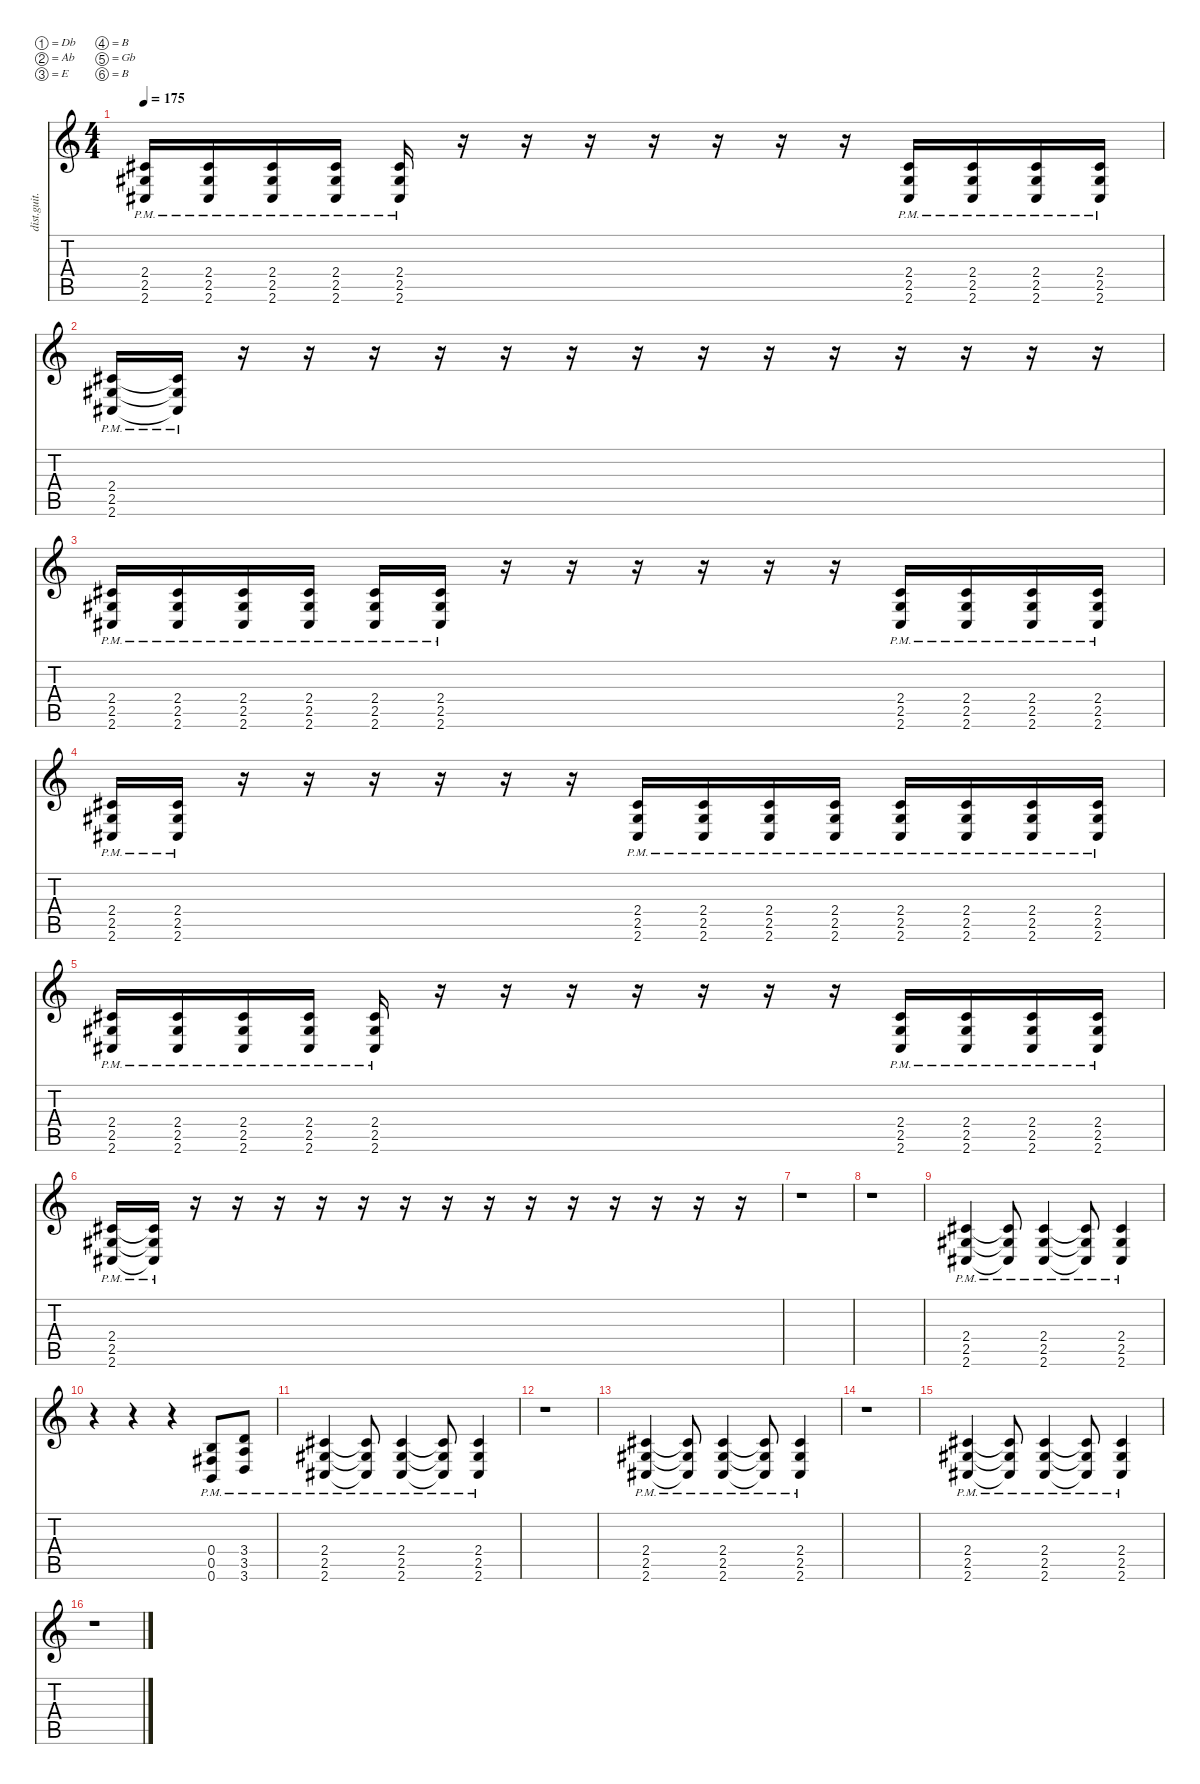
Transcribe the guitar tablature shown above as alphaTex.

\defaultSystemsLayout 4
\hideDynamics
\bracketExtendMode nobrackets
\otherSystemsTrackNameOrientation horizontal
\track ("riff" "dist.guit.") {instrument distortionguitar}
\staff {score tabs}
\tuning (Db4 Ab3 E3 B2 Gb2 B1)
\ts (4 4)
\tempo 175
\clef g2
\ks c
(2.6{pm acc #} 2.5{pm acc #} 2.4{pm acc #}).16{dy mf beam Up} (2.6{pm acc #} 2.5{pm acc #} 2.4{pm acc #}).16{beam Up} (2.6{pm acc #} 2.5{pm acc #} 2.4{pm acc #}).16{beam Up} (2.6{pm acc #} 2.4{pm acc #} 2.5{pm acc #}).16{beam Up} (2.6{pm acc #} 2.5{pm acc #} 2.4{pm acc #}).16{beam Up} r.16{beam Up} r.16{beam Up} r.16{beam Up} r.16{beam Up} r.16{beam Up} r.16{beam Up} r.16{beam Up} (2.6{pm acc #} 2.4{pm acc #} 2.5{pm acc #}).16{beam Up} (2.6{pm acc #} 2.5{pm acc #} 2.4{pm acc #}).16{beam Up} (2.6{pm acc #} 2.4{pm acc #} 2.5{pm acc #}).16{beam Up} (2.6{pm acc #} 2.5{pm acc #} 2.4{pm acc #}).16{beam Up} |
(2.6{pm acc #} 2.5{pm acc #} 2.4{pm acc #}).16{beam Up} (2.6{pm t acc #} 2.5{pm t acc #} 2.4{pm t acc #}).16{beam Up} r.16{beam Up} r.16{beam Up} r.16{beam Up} r.16{beam Up} r.16{beam Up} r.16{beam Up} r.16{beam Up} r.16{beam Up} r.16{beam Up} r.16{beam Up} r.16{beam Up} r.16{beam Up} r.16{beam Up} r.16{beam Up} |
(2.6{pm acc #} 2.5{pm acc #} 2.4{pm acc #}).16{beam Up} (2.6{pm acc #} 2.4{pm acc #} 2.5{pm acc #}).16{beam Up} (2.6{pm acc #} 2.5{pm acc #} 2.4{pm acc #}).16{beam Up} (2.6{pm acc #} 2.4{pm acc #} 2.5{pm acc #}).16{beam Up} (2.6{pm acc #} 2.5{pm acc #} 2.4{pm acc #}).16{beam Up} (2.6{pm acc #} 2.4{pm acc #} 2.5{pm acc #}).16{beam Up} r.16{beam Up} r.16{beam Up} r.16{beam Up} r.16{beam Up} r.16{beam Up} r.16{beam Up} (2.6{pm acc #} 2.4{pm acc #} 2.5{pm acc #}).16{beam Up} (2.6{pm acc #} 2.5{pm acc #} 2.4{pm acc #}).16{beam Up} (2.6{pm acc #} 2.4{pm acc #} 2.5{pm acc #}).16{beam Up} (2.6{pm acc #} 2.5{pm acc #} 2.4{pm acc #}).16{beam Up} |
(2.6{pm acc #} 2.4{pm acc #} 2.5{pm acc #}).16{beam Up} (2.6{pm acc #} 2.5{pm acc #} 2.4{pm acc #}).16{beam Up} r.16{beam Up} r.16{beam Up} r.16{beam Up} r.16{beam Up} r.16{beam Up} r.16{beam Up} (2.6{pm acc #} 2.5{pm acc #} 2.4{pm acc #}).16{beam Up} (2.6{pm acc #} 2.5{pm acc #} 2.4{pm acc #}).16{beam Up} (2.6{pm acc #} 2.5{pm acc #} 2.4{pm acc #}).16{beam Up} (2.6{pm acc #} 2.5{pm acc #} 2.4{pm acc #}).16{beam Up} (2.6{pm acc #} 2.5{pm acc #} 2.4{pm acc #}).16{beam Up} (2.6{pm acc #} 2.5{pm acc #} 2.4{pm acc #}).16{beam Up} (2.6{pm acc #} 2.5{pm acc #} 2.4{pm acc #}).16{beam Up} (2.6{pm acc #} 2.5{pm acc #} 2.4{pm acc #}).16{beam Up} |
(2.6{pm acc #} 2.5{pm acc #} 2.4{pm acc #}).16{beam Up} (2.6{pm acc #} 2.5{pm acc #} 2.4{pm acc #}).16{beam Up} (2.6{pm acc #} 2.5{pm acc #} 2.4{pm acc #}).16{beam Up} (2.6{pm acc #} 2.4{pm acc #} 2.5{pm acc #}).16{beam Up} (2.6{pm acc #} 2.5{pm acc #} 2.4{pm acc #}).16{beam Up} r.16{beam Up} r.16{beam Up} r.16{beam Up} r.16{beam Up} r.16{beam Up} r.16{beam Up} r.16{beam Up} (2.6{pm acc #} 2.4{pm acc #} 2.5{pm acc #}).16{beam Up} (2.6{pm acc #} 2.5{pm acc #} 2.4{pm acc #}).16{beam Up} (2.6{pm acc #} 2.4{pm acc #} 2.5{pm acc #}).16{beam Up} (2.6{pm acc #} 2.5{pm acc #} 2.4{pm acc #}).16{beam Up} |
(2.6{pm acc #} 2.5{pm acc #} 2.4{pm acc #}).16{beam Up} (2.6{pm t acc #} 2.5{pm t acc #} 2.4{pm t acc #}).16{beam Up} r.16{beam Up} r.16{beam Up} r.16{beam Up} r.16{beam Up} r.16{beam Up} r.16{beam Up} r.16{beam Up} r.16{beam Up} r.16{beam Up} r.16{beam Up} r.16{beam Up} r.16{beam Up} r.16{beam Up} r.16{beam Up} |
r.1{beam Down} |
r.1{beam Down} |
(2.6{pm acc #} 2.5{pm acc #} 2.4{pm acc #}).4{beam Up} (2.6{pm t acc #} 2.5{pm t acc #} 2.4{pm t acc #}).8{beam Up} (2.6{pm acc #} 2.5{pm acc #} 2.4{pm acc #}).4{beam Up} (2.6{pm t acc #} 2.5{pm t acc #} 2.4{pm t acc #}).8{beam Up} (2.6{pm acc #} 2.5{pm acc #} 2.4{pm acc #}).4{beam Up} |
r.4{beam Down} r.4{beam Down} r.4{beam Down} (0.6{pm} 0.4{pm} 0.5{pm acc #}).8{beam Up} (3.6{pm} 3.5{pm} 3.4{pm}).8{beam Up} |
(2.6{pm acc #} 2.5{pm acc #} 2.4{pm acc #}).4{beam Up} (2.6{pm t acc #} 2.5{pm t acc #} 2.4{pm t acc #}).8{beam Up} (2.6{pm acc #} 2.5{pm acc #} 2.4{pm acc #}).4{beam Up} (2.6{pm t acc #} 2.5{pm t acc #} 2.4{pm t acc #}).8{beam Up} (2.6{pm acc #} 2.5{pm acc #} 2.4{pm acc #}).4{beam Up} |
r.1{beam Down} |
(2.6{pm acc #} 2.5{pm acc #} 2.4{pm acc #}).4{beam Up} (2.6{pm t acc #} 2.5{pm t acc #} 2.4{pm t acc #}).8{beam Up} (2.6{pm acc #} 2.5{pm acc #} 2.4{pm acc #}).4{beam Up} (2.6{pm t acc #} 2.5{pm t acc #} 2.4{pm t acc #}).8{beam Up} (2.6{pm acc #} 2.5{pm acc #} 2.4{pm acc #}).4{beam Up} |
r.1{beam Down} |
(2.6{pm acc #} 2.5{pm acc #} 2.4{pm acc #}).4{beam Up} (2.6{pm t acc #} 2.5{pm t acc #} 2.4{pm t acc #}).8{beam Up} (2.6{pm acc #} 2.5{pm acc #} 2.4{pm acc #}).4{beam Up} (2.6{pm t acc #} 2.5{pm t acc #} 2.4{pm t acc #}).8{beam Up} (2.6{pm acc #} 2.5{pm acc #} 2.4{pm acc #}).4{beam Up} |
r.1{beam Down}
